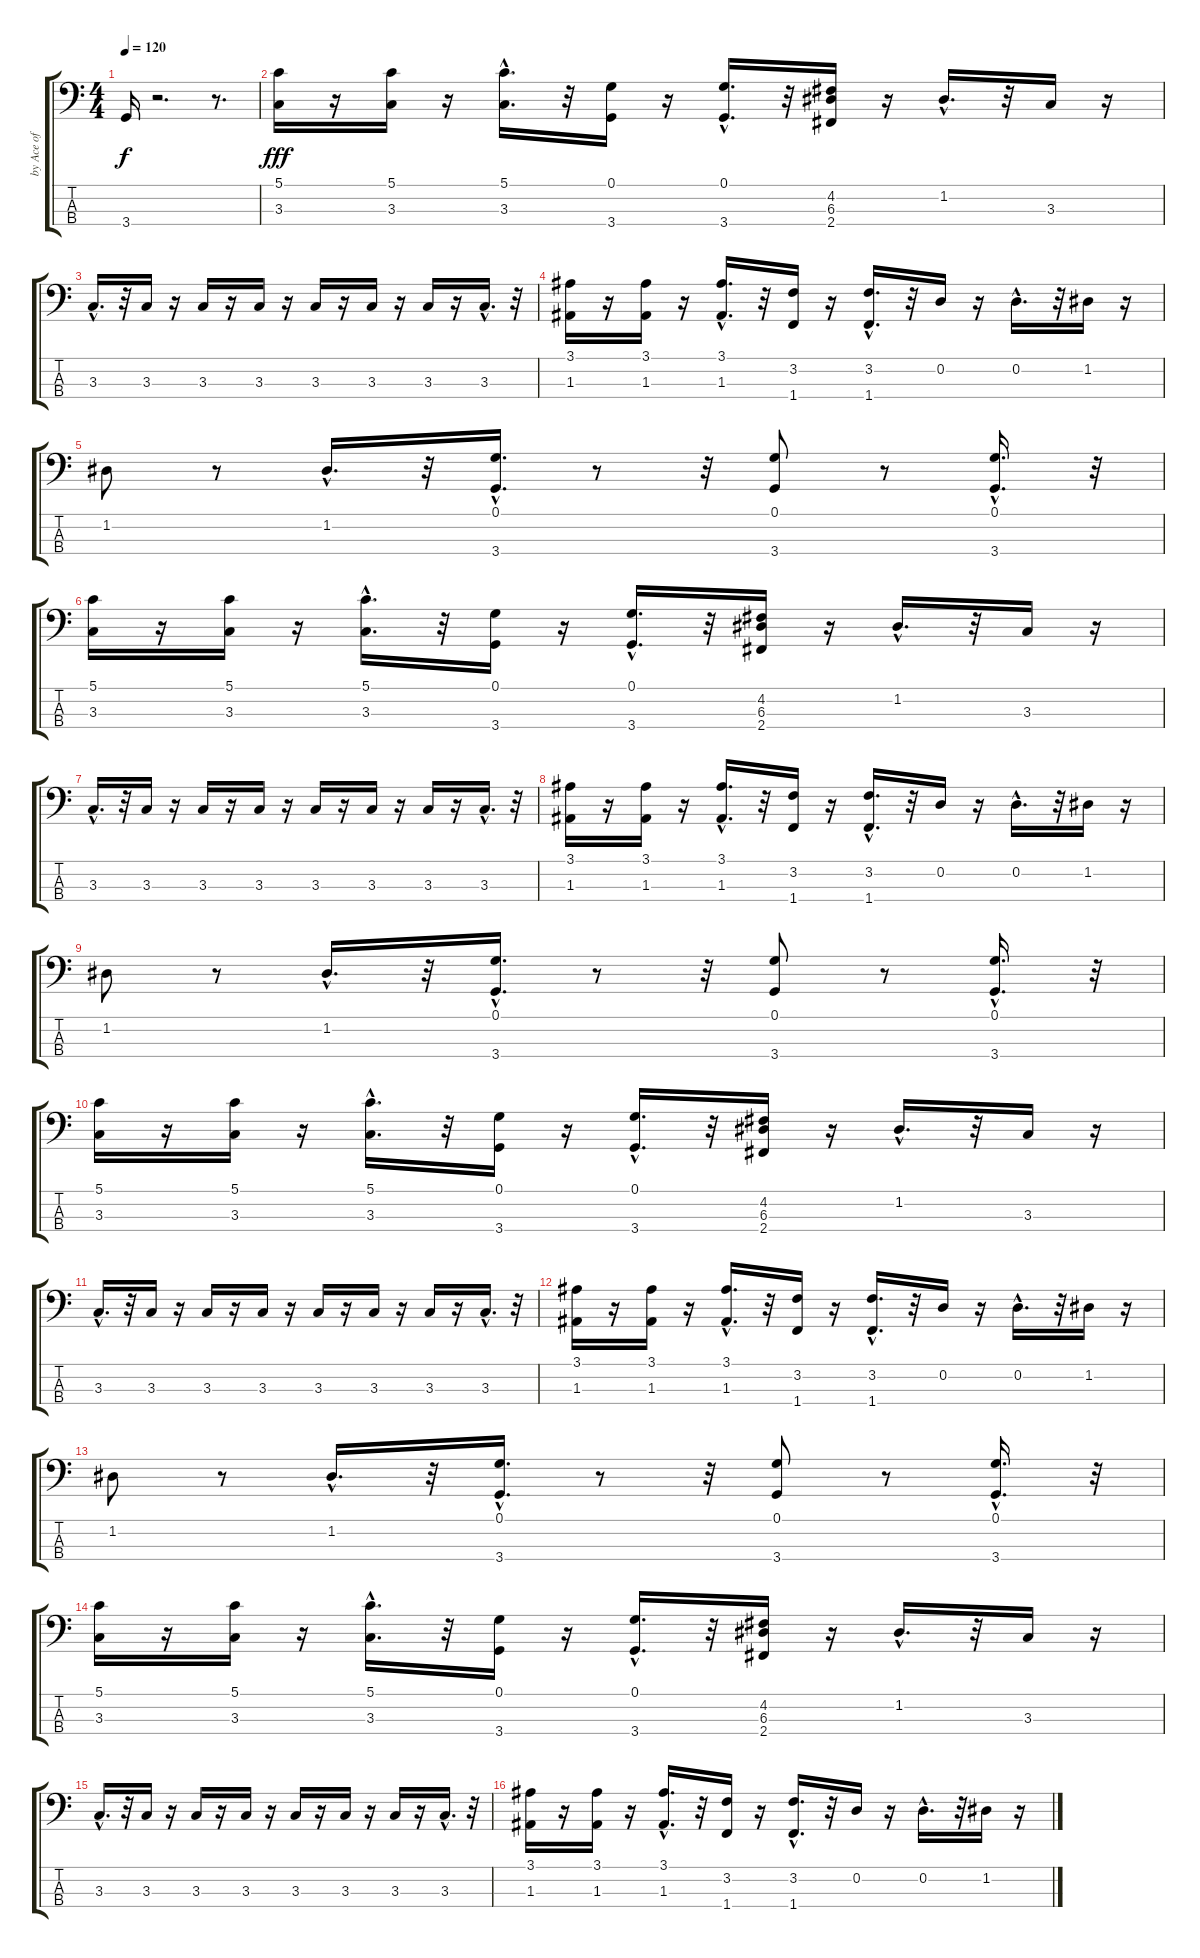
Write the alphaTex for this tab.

\track ("by Ace of Base" "by Ace of ") {instrument synthbass1}
\staff {score tabs}
\tuning (G2 D2 A1 E1) {hide}
\ts (4 4)
\tempo 120
\clef f4
\ks c
3.4.16{dy f} r.2{d} r.8{d} |
(5.1 3.3).16{dy fff} r.16 (5.1 3.3).16 r.16 (5.1{hac} 3.3{hac}).16{d} r.32 (0.1 3.4).16 r.16 (0.1{hac} 3.4{hac}).16{d} r.32 (4.2 6.3 2.4).16 r.16 1.2{hac}.16{d} r.32 3.3.16 r.16 |
3.3{hac}.16{d} r.32 3.3.16 r.16 3.3.16 r.16 3.3.16 r.16 3.3.16 r.16 3.3.16 r.16 3.3.16 r.16 3.3{hac}.16{d} r.32 |
(3.1 1.3).16 r.16 (3.1 1.3).16 r.16 (3.1{hac} 1.3{hac}).16{d} r.32 (3.2 1.4).16 r.16 (3.2{hac} 1.4{hac}).16{d} r.32 0.2.16 r.16 0.2{hac}.16{d} r.32 1.2.16 r.16 |
1.2.8 r.8 1.2{hac}.16{d} r.32 (0.1{hac} 3.4{hac}).16{d} r.8 r.32 (0.1 3.4).8 r.8 (0.1{hac} 3.4{hac}).16{d} r.32 |
(5.1 3.3).16 r.16 (5.1 3.3).16 r.16 (5.1{hac} 3.3{hac}).16{d} r.32 (0.1 3.4).16 r.16 (0.1{hac} 3.4{hac}).16{d} r.32 (4.2 6.3 2.4).16 r.16 1.2{hac}.16{d} r.32 3.3.16 r.16 |
3.3{hac}.16{d} r.32 3.3.16 r.16 3.3.16 r.16 3.3.16 r.16 3.3.16 r.16 3.3.16 r.16 3.3.16 r.16 3.3{hac}.16{d} r.32 |
(3.1 1.3).16 r.16 (3.1 1.3).16 r.16 (3.1{hac} 1.3{hac}).16{d} r.32 (3.2 1.4).16 r.16 (3.2{hac} 1.4{hac}).16{d} r.32 0.2.16 r.16 0.2{hac}.16{d} r.32 1.2.16 r.16 |
1.2.8 r.8 1.2{hac}.16{d} r.32 (0.1{hac} 3.4{hac}).16{d} r.8 r.32 (0.1 3.4).8 r.8 (0.1{hac} 3.4{hac}).16{d} r.32 |
(5.1 3.3).16 r.16 (5.1 3.3).16 r.16 (5.1{hac} 3.3{hac}).16{d} r.32 (0.1 3.4).16 r.16 (0.1{hac} 3.4{hac}).16{d} r.32 (4.2 6.3 2.4).16 r.16 1.2{hac}.16{d} r.32 3.3.16 r.16 |
3.3{hac}.16{d} r.32 3.3.16 r.16 3.3.16 r.16 3.3.16 r.16 3.3.16 r.16 3.3.16 r.16 3.3.16 r.16 3.3{hac}.16{d} r.32 |
(3.1 1.3).16 r.16 (3.1 1.3).16 r.16 (3.1{hac} 1.3{hac}).16{d} r.32 (3.2 1.4).16 r.16 (3.2{hac} 1.4{hac}).16{d} r.32 0.2.16 r.16 0.2{hac}.16{d} r.32 1.2.16 r.16 |
1.2.8 r.8 1.2{hac}.16{d} r.32 (0.1{hac} 3.4{hac}).16{d} r.8 r.32 (0.1 3.4).8 r.8 (0.1{hac} 3.4{hac}).16{d} r.32 |
(5.1 3.3).16 r.16 (5.1 3.3).16 r.16 (5.1{hac} 3.3{hac}).16{d} r.32 (0.1 3.4).16 r.16 (0.1{hac} 3.4{hac}).16{d} r.32 (4.2 6.3 2.4).16 r.16 1.2{hac}.16{d} r.32 3.3.16 r.16 |
3.3{hac}.16{d} r.32 3.3.16 r.16 3.3.16 r.16 3.3.16 r.16 3.3.16 r.16 3.3.16 r.16 3.3.16 r.16 3.3{hac}.16{d} r.32 |
(3.1 1.3).16 r.16 (3.1 1.3).16 r.16 (3.1{hac} 1.3{hac}).16{d} r.32 (3.2 1.4).16 r.16 (3.2{hac} 1.4{hac}).16{d} r.32 0.2.16 r.16 0.2{hac}.16{d} r.32 1.2.16 r.16
